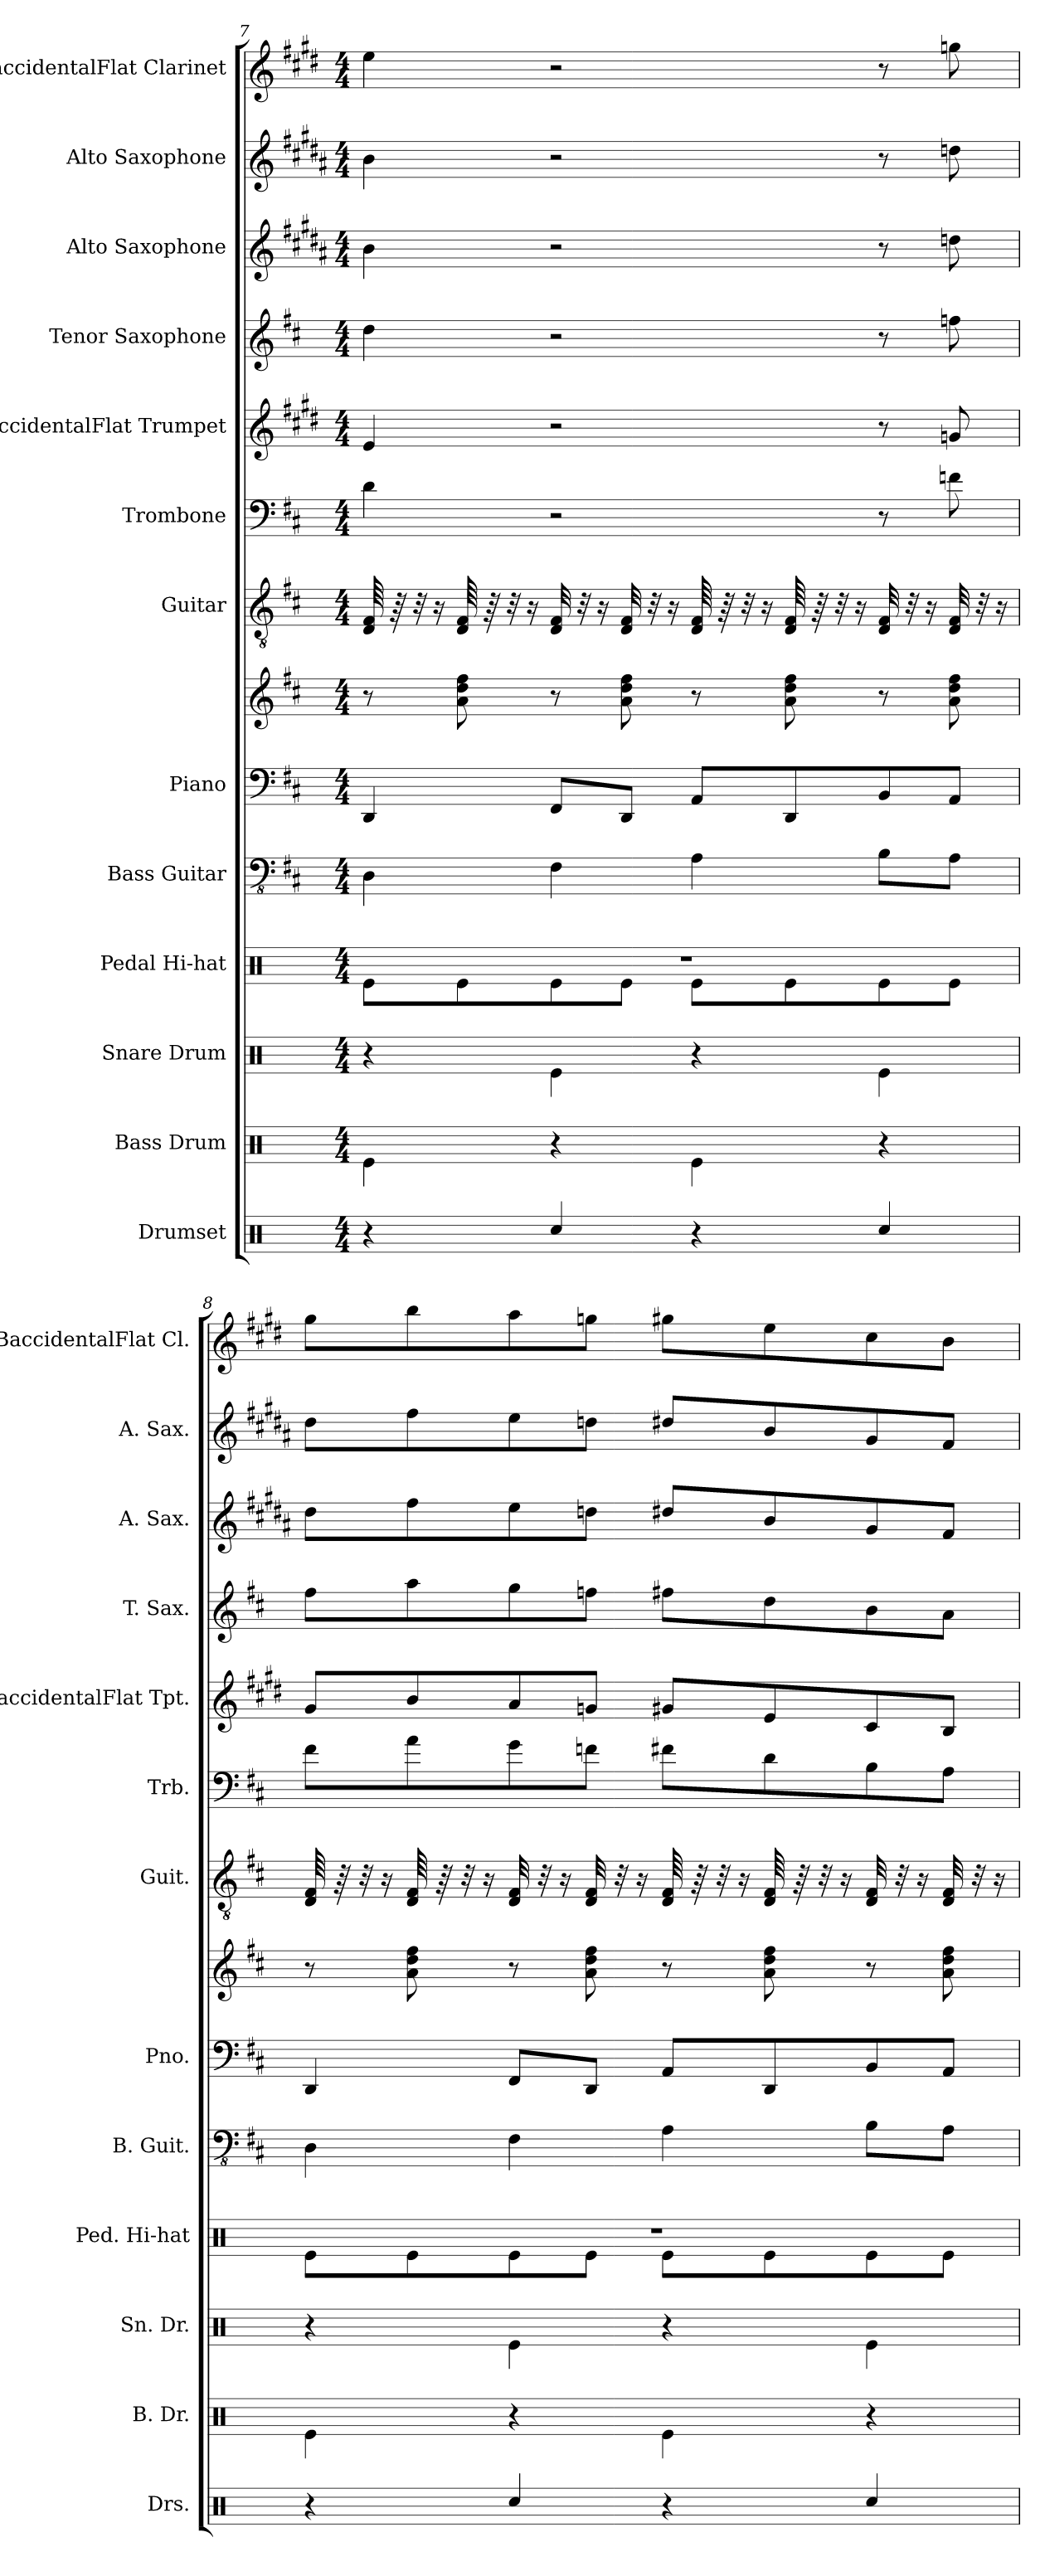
**kern	**kern	**kern	**kern	**kern	**kern	**kern	**kern	**kern	**kern	**kern	**kern	**kern	**kern
*part13	*part12	*part11	*part10	*part9	*part8	*part8	*part7	*part6	*part5	*part4	*part3	*part2	*part1
*staff14	*staff13	*staff12	*staff11	*staff10	*staff9	*staff8	*staff7	*staff6	*staff5	*staff4	*staff3	*staff2	*staff1
*I"Drumset	*I"Bass Drum	*I"Snare Drum	*I"Pedal Hi-hat	*I"Bass Guitar	*I"Piano	*	*I"Guitar	*I"Trombone	*I"BaccidentalFlat Trumpet	*I"Tenor Saxophone	*I"Alto Saxophone	*I"Alto Saxophone	*I"BaccidentalFlat Clarinet
*I'Drs.	*I'B. Dr.	*I'Sn. Dr.	*I'Ped. Hi-hat	*I'B. Guit.	*I'Pno.	*	*I'Guit.	*I'Trb.	*I'BaccidentalFlat Tpt.	*I'T. Sax.	*I'A. Sax.	*I'A. Sax.	*I'BaccidentalFlat Cl.
!!LO:PB:g=z
*clefX	*clefX	*clefX	*clefX	*clefFv4	*clefF4	*clefG2	*clefGv2	*clefF4	*clefG2	*clefG2	*clefG2	*clefG2	*clefG2
*	*	*	*	*	*	*	*	*	*ITrd1c2	*ITrd8c14	*ITrd5c9	*ITrd5c9	*ITrd1c2
*k[]	*k[]	*k[]	*k[]	*k[f#c#]	*k[f#c#]	*k[f#c#]	*k[f#c#]	*k[f#c#]	*k[f#c#]	*k[f#c#]	*k[f#c#]	*k[f#c#]	*k[f#c#]
*M4/4	*M4/4	*M4/4	*M4/4	*M4/4	*M4/4	*M4/4	*M4/4	*M4/4	*M4/4	*M4/4	*M4/4	*M4/4	*M4/4
=7	=7	=7	=7	=7	=7	=7	=7	=7	=7	=7	=7	=7	=7
*	*	*	*^	*	*	*	*	*	*	*	*	*	*
4r	4Re\	4r	1r	8Re\L	4DD\	4DD/	8r	64D/ 64F#/	4d\	4d/	4d\	4d\	4d\	4dd\
.	.	.	.	.	.	.	.	64r	.	.	.	.	.	.
.	.	.	.	.	.	.	.	32r	.	.	.	.	.	.
.	.	.	.	.	.	.	.	16r	.	.	.	.	.	.
.	.	.	.	8Re\	.	.	8a\ 8dd\ 8ff#\	64D/ 64F#/	.	.	.	.	.	.
.	.	.	.	.	.	.	.	64r	.	.	.	.	.	.
.	.	.	.	.	.	.	.	32r	.	.	.	.	.	.
.	.	.	.	.	.	.	.	16r	.	.	.	.	.	.
4Rcc/	4r	4Re\	.	8Re\	4FF#\	8FF#/L	8r	32D/ 32F#/	2r	2r	2r	2r	2r	2r
.	.	.	.	.	.	.	.	32r	.	.	.	.	.	.
.	.	.	.	.	.	.	.	16r	.	.	.	.	.	.
.	.	.	.	8Re\J	.	8DD/J	8a\ 8dd\ 8ff#\	32D/ 32F#/	.	.	.	.	.	.
.	.	.	.	.	.	.	.	32r	.	.	.	.	.	.
.	.	.	.	.	.	.	.	16r	.	.	.	.	.	.
4r	4Re\	4r	.	8Re\L	4AA\	8AA/L	8r	64D/ 64F#/	.	.	.	.	.	.
.	.	.	.	.	.	.	.	64r	.	.	.	.	.	.
.	.	.	.	.	.	.	.	32r	.	.	.	.	.	.
.	.	.	.	.	.	.	.	16r	.	.	.	.	.	.
.	.	.	.	8Re\	.	8DD/	8a\ 8dd\ 8ff#\	64D/ 64F#/	.	.	.	.	.	.
.	.	.	.	.	.	.	.	64r	.	.	.	.	.	.
.	.	.	.	.	.	.	.	32r	.	.	.	.	.	.
.	.	.	.	.	.	.	.	16r	.	.	.	.	.	.
4Rcc/	4r	4Re\	.	8Re\	8BB\L	8BB/	8r	32D/ 32F#/	8r	8r	8r	8r	8r	8r
.	.	.	.	.	.	.	.	32r	.	.	.	.	.	.
.	.	.	.	.	.	.	.	16r	.	.	.	.	.	.
.	.	.	.	8Re\J	8AA\J	8AA/J	8a\ 8dd\ 8ff#\	32D/ 32F#/	8fn\	8fn/	8fn\	8fn\	8fn\	8ffn\
.	.	.	.	.	.	.	.	32r	.	.	.	.	.	.
.	.	.	.	.	.	.	.	16r	.	.	.	.	.	.
!!LO:PB:g=z
=8	=8	=8	=8	=8	=8	=8	=8	=8	=8	=8	=8	=8	=8	=8
4r	4Re\	4r	1r	8Re\L	4DD\	4DD/	8r	64D/ 64F#/	8f#\L	8f#/L	8f#\L	8f#\L	8f#\L	8ff#\L
.	.	.	.	.	.	.	.	64r	.	.	.	.	.	.
.	.	.	.	.	.	.	.	32r	.	.	.	.	.	.
.	.	.	.	.	.	.	.	16r	.	.	.	.	.	.
.	.	.	.	8Re\	.	.	8a\ 8dd\ 8ff#\	64D/ 64F#/	8a\	8a/	8a\	8a\	8a\	8aa\
.	.	.	.	.	.	.	.	64r	.	.	.	.	.	.
.	.	.	.	.	.	.	.	32r	.	.	.	.	.	.
.	.	.	.	.	.	.	.	16r	.	.	.	.	.	.
4Rcc/	4r	4Re\	.	8Re\	4FF#\	8FF#/L	8r	32D/ 32F#/	8g\	8g/	8g\	8g\	8g\	8gg\
.	.	.	.	.	.	.	.	32r	.	.	.	.	.	.
.	.	.	.	.	.	.	.	16r	.	.	.	.	.	.
.	.	.	.	8Re\J	.	8DD/J	8a\ 8dd\ 8ff#\	32D/ 32F#/	8fn\J	8fn/J	8fn\J	8fn\J	8fn\J	8ffn\J
.	.	.	.	.	.	.	.	32r	.	.	.	.	.	.
.	.	.	.	.	.	.	.	16r	.	.	.	.	.	.
4r	4Re\	4r	.	8Re\L	4AA\	8AA/L	8r	64D/ 64F#/	8f#X\L	8f#X/L	8f#X\L	8f#X/L	8f#X/L	8ff#X\L
.	.	.	.	.	.	.	.	64r	.	.	.	.	.	.
.	.	.	.	.	.	.	.	32r	.	.	.	.	.	.
.	.	.	.	.	.	.	.	16r	.	.	.	.	.	.
.	.	.	.	8Re\	.	8DD/	8a\ 8dd\ 8ff#\	64D/ 64F#/	8d\	8d/	8d\	8d/	8d/	8dd\
.	.	.	.	.	.	.	.	64r	.	.	.	.	.	.
.	.	.	.	.	.	.	.	32r	.	.	.	.	.	.
.	.	.	.	.	.	.	.	16r	.	.	.	.	.	.
4Rcc/	4r	4Re\	.	8Re\	8BB\L	8BB/	8r	32D/ 32F#/	8B\	8B/	8B\	8B/	8B/	8b\
.	.	.	.	.	.	.	.	32r	.	.	.	.	.	.
.	.	.	.	.	.	.	.	16r	.	.	.	.	.	.
.	.	.	.	8Re\J	8AA\J	8AA/J	8a\ 8dd\ 8ff#\	32D/ 32F#/	8A\J	8A/J	8A\J	8A/J	8A/J	8a\J
.	.	.	.	.	.	.	.	32r	.	.	.	.	.	.
.	.	.	.	.	.	.	.	16r	.	.	.	.	.	.
*	*	*	*v	*v	*	*	*	*	*	*	*	*	*	*
=	=	=	=	=	=	=	=	=	=	=	=	=	=
*-	*-	*-	*-	*-	*-	*-	*-	*-	*-	*-	*-	*-	*-
